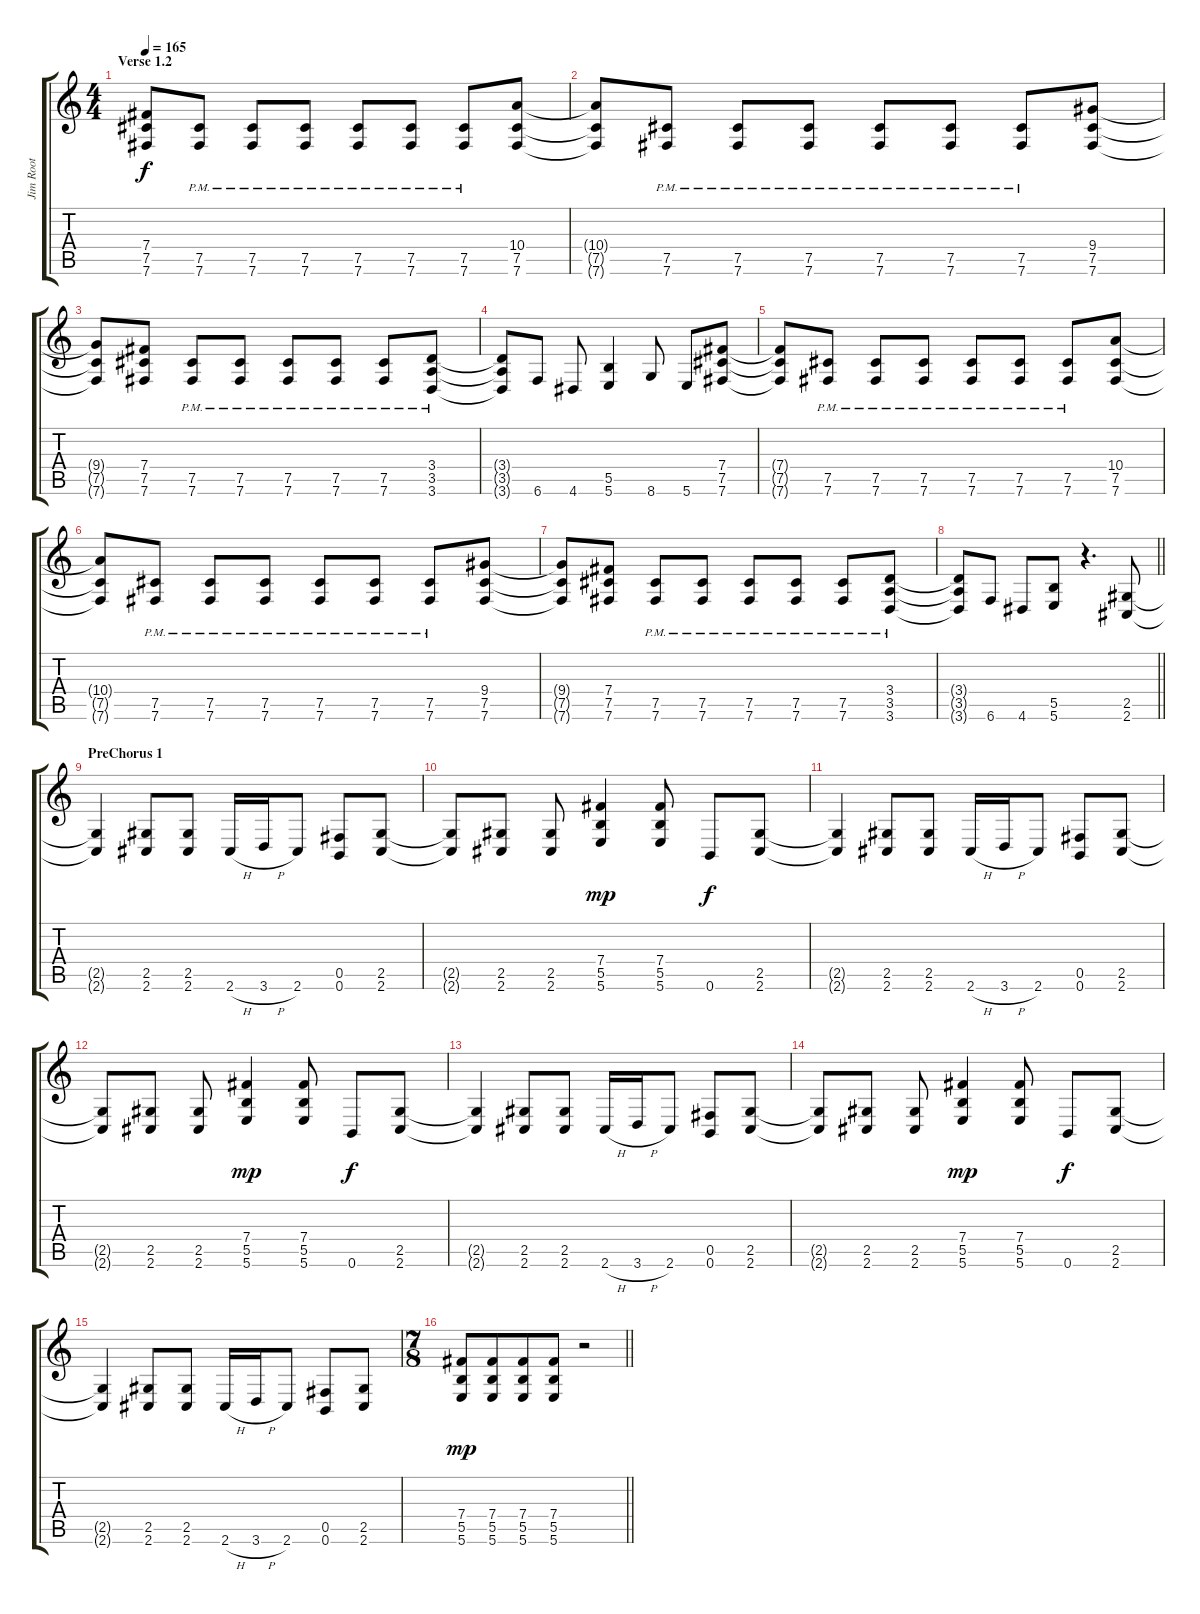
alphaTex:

\track ("Jim Root" "Jim Root") {instrument distortionguitar}
\staff {score tabs}
\tuning (Db4 Ab3 E3 B2 Gb2 B1) {hide}
\ts (4 4)
\section ("" "Verse 1.2")
\tempo 165
\clef g2
\ks c
(7.4{t} 7.5{t} 7.6{t}).8{dy f} (7.5{pm} 7.6{pm}).8 (7.5{pm} 7.6{pm}).8 (7.5{pm} 7.6{pm}).8 (7.5{pm} 7.6{pm}).8 (7.5{pm} 7.6{pm}).8 (7.5{pm} 7.6{pm}).8 (10.4 7.5 7.6).8 |
(10.4{t} 7.5{t} 7.6{t}).8 (7.5{pm} 7.6{pm}).8 (7.5{pm} 7.6{pm}).8 (7.5{pm} 7.6{pm}).8 (7.5{pm} 7.6{pm}).8 (7.5{pm} 7.6{pm}).8 (7.5{pm} 7.6{pm}).8 (9.4 7.5 7.6).8 |
(9.4{t} 7.5{t} 7.6{t}).8 (7.4 7.5 7.6).8 (7.5{pm} 7.6{pm}).8 (7.5{pm} 7.6{pm}).8 (7.5{pm} 7.6{pm}).8 (7.5{pm} 7.6{pm}).8 (7.5{pm} 7.6{pm}).8 (3.4 3.5{pm} 3.6{pm}).8 |
(3.4{t} 3.5{t} 3.6{t}).8 6.6.8 4.6.8 (5.5 5.6).4 8.6.8 5.6.8 (7.4 7.5 7.6).8 |
(7.4{t} 7.5{t} 7.6{t}).8 (7.5{pm} 7.6{pm}).8 (7.5{pm} 7.6{pm}).8 (7.5{pm} 7.6{pm}).8 (7.5{pm} 7.6{pm}).8 (7.5{pm} 7.6{pm}).8 (7.5{pm} 7.6{pm}).8 (10.4 7.5 7.6).8 |
(10.4{t} 7.5{t} 7.6{t}).8 (7.5{pm} 7.6{pm}).8 (7.5{pm} 7.6{pm}).8 (7.5{pm} 7.6{pm}).8 (7.5{pm} 7.6{pm}).8 (7.5{pm} 7.6{pm}).8 (7.5{pm} 7.6{pm}).8 (9.4 7.5 7.6).8 |
(9.4{t} 7.5{t} 7.6{t}).8 (7.4 7.5 7.6).8 (7.5{pm} 7.6{pm}).8 (7.5{pm} 7.6{pm}).8 (7.5{pm} 7.6{pm}).8 (7.5{pm} 7.6{pm}).8 (7.5{pm} 7.6{pm}).8 (3.4 3.5{pm} 3.6{pm}).8 |
\barLineRight lightlight
(3.4{t} 3.5{t} 3.6{t}).8 6.6.8 4.6.8 (5.5 5.6).8 r.4{d} (2.5 2.6).8 |
\section ("" "PreChorus 1")
(2.5{t} 2.6{t}).4 (2.5 2.6).8 (2.5 2.6).8 2.6{h}.16 3.6{h}.16 2.6.8 (0.5 0.6).8 (2.5 2.6).8 |
(2.5{t} 2.6{t}).8 (2.5 2.6).8 (2.5 2.6).8 (7.4 5.5 5.6).4{dy mp} (7.4 5.5 5.6).8 0.6.8{dy f} (2.5 2.6).8 |
(2.5{t} 2.6{t}).4 (2.5 2.6).8 (2.5 2.6).8 2.6{h}.16 3.6{h}.16 2.6.8 (0.5 0.6).8 (2.5 2.6).8 |
(2.5{t} 2.6{t}).8 (2.5 2.6).8 (2.5 2.6).8 (7.4 5.5 5.6).4{dy mp} (7.4 5.5 5.6).8 0.6.8{dy f} (2.5 2.6).8 |
(2.5{t} 2.6{t}).4 (2.5 2.6).8 (2.5 2.6).8 2.6{h}.16 3.6{h}.16 2.6.8 (0.5 0.6).8 (2.5 2.6).8 |
(2.5{t} 2.6{t}).8 (2.5 2.6).8 (2.5 2.6).8 (7.4 5.5 5.6).4{dy mp} (7.4 5.5 5.6).8 0.6.8{dy f} (2.5 2.6).8 |
(2.5{t} 2.6{t}).4 (2.5 2.6).8 (2.5 2.6).8 2.6{h}.16 3.6{h}.16 2.6.8 (0.5 0.6).8 (2.5 2.6).8 |
\ts (7 8)
\barLineRight lightlight
(7.4 5.5 5.6).8{dy mp} (7.4 5.5 5.6).8 (7.4 5.5 5.6).8 (7.4 5.5 5.6).8 r.2
